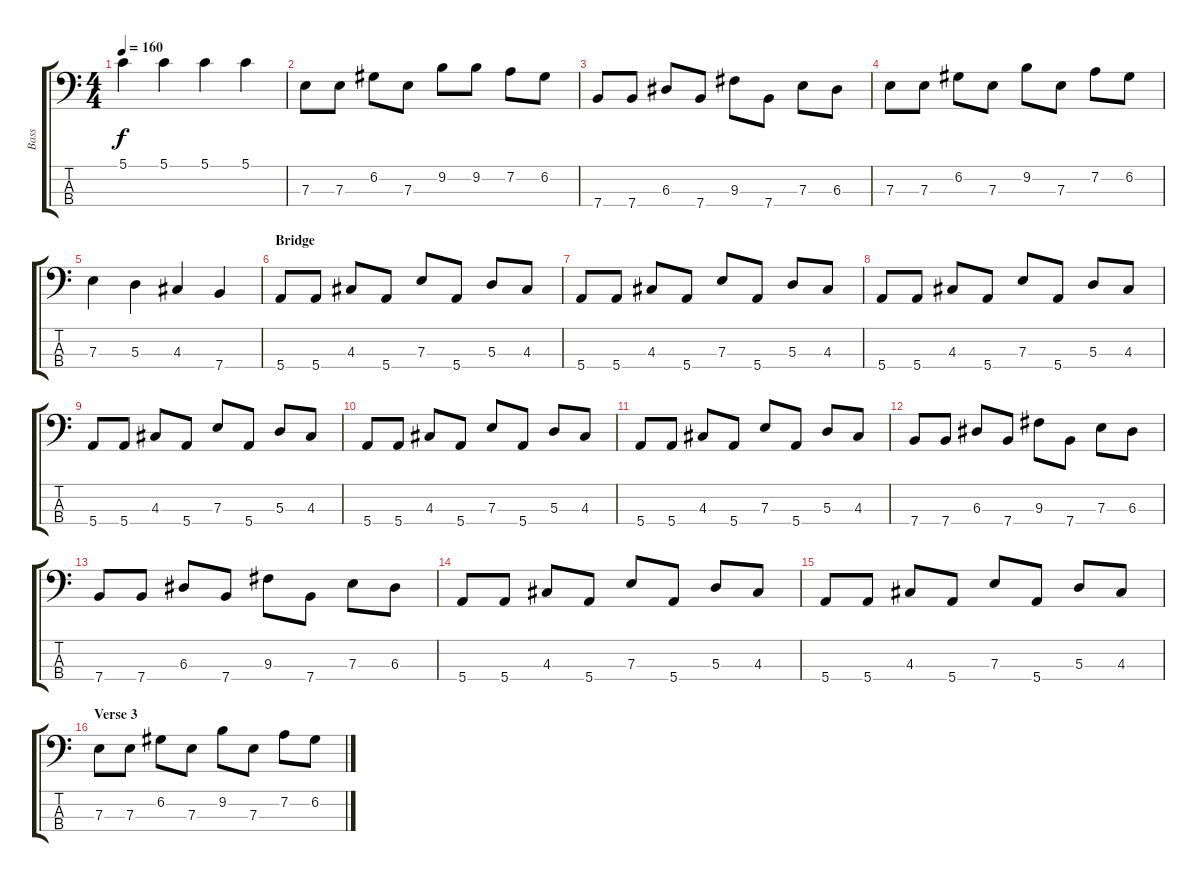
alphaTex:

\track ("Bass" "Bass") {instrument electricbasspick}
\staff {score tabs}
\tuning (G2 D2 A1 E1) {hide}
\ts (4 4)
\tempo 160
\clef f4
\ks c
5.1.4{dy f} 5.1.4 5.1.4 5.1.4 |
7.3.8 7.3.8 6.2.8 7.3.8 9.2.8 9.2.8 7.2.8 6.2.8 |
7.4.8 7.4.8 6.3.8 7.4.8 9.3.8 7.4.8 7.3.8 6.3.8 |
7.3.8 7.3.8 6.2.8 7.3.8 9.2.8 7.3.8 7.2.8 6.2.8 |
7.3.4 5.3.4 4.3.4 7.4.4 |
\section ("" "Bridge")
5.4.8 5.4.8 4.3.8 5.4.8 7.3.8 5.4.8 5.3.8 4.3.8 |
5.4.8 5.4.8 4.3.8 5.4.8 7.3.8 5.4.8 5.3.8 4.3.8 |
5.4.8 5.4.8 4.3.8 5.4.8 7.3.8 5.4.8 5.3.8 4.3.8 |
5.4.8 5.4.8 4.3.8 5.4.8 7.3.8 5.4.8 5.3.8 4.3.8 |
5.4.8 5.4.8 4.3.8 5.4.8 7.3.8 5.4.8 5.3.8 4.3.8 |
5.4.8 5.4.8 4.3.8 5.4.8 7.3.8 5.4.8 5.3.8 4.3.8 |
7.4.8 7.4.8 6.3.8 7.4.8 9.3.8 7.4.8 7.3.8 6.3.8 |
7.4.8 7.4.8 6.3.8 7.4.8 9.3.8 7.4.8 7.3.8 6.3.8 |
5.4.8 5.4.8 4.3.8 5.4.8 7.3.8 5.4.8 5.3.8 4.3.8 |
5.4.8 5.4.8 4.3.8 5.4.8 7.3.8 5.4.8 5.3.8 4.3.8 |
\section ("" "Verse 3")
7.3.8 7.3.8 6.2.8 7.3.8 9.2.8 7.3.8 7.2.8 6.2.8
